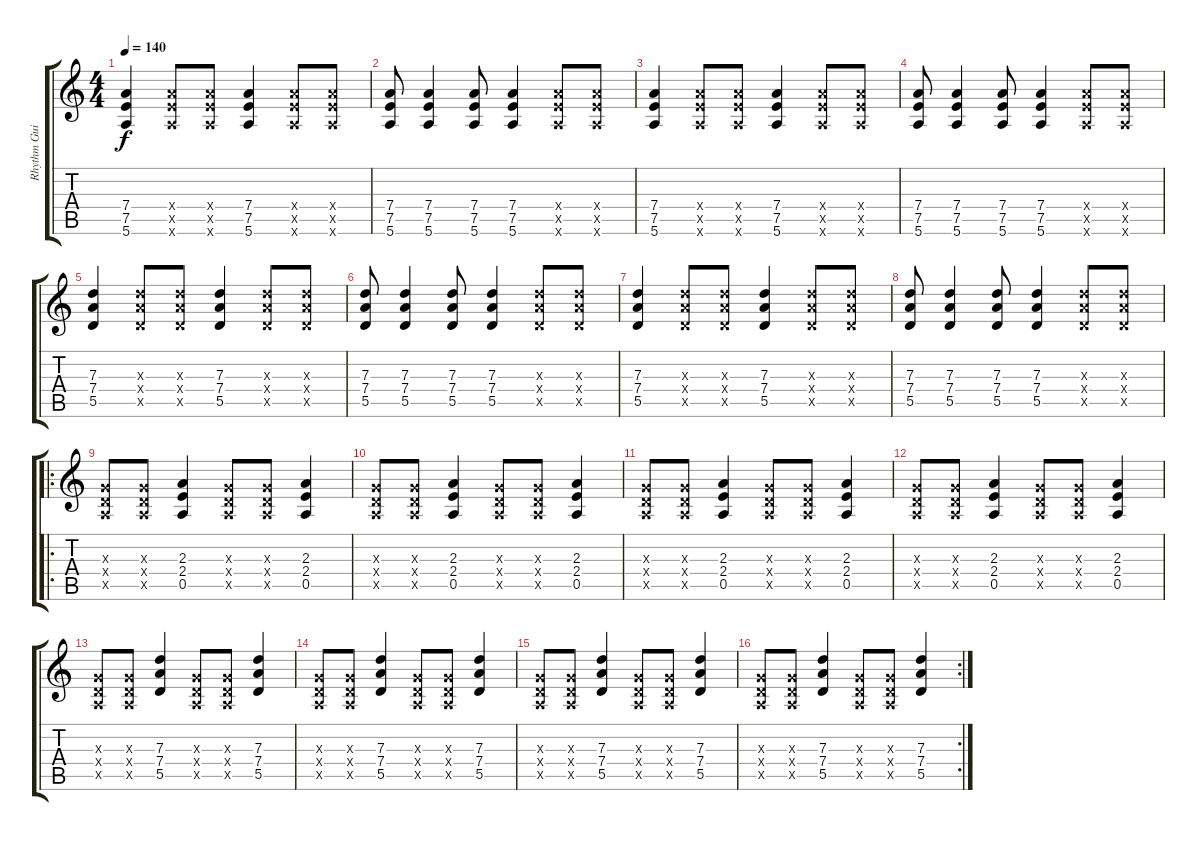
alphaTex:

\track ("Rhythm Guitar" "Rhythm Gui") {instrument electricguitarmuted}
\staff {score tabs}
\tuning (E4 B3 G3 D3 A2 E2) {hide}
\ts (4 4)
\tempo 140
\clef g2
\ks c
(7.4 7.5 5.6).4{dy f} (7.4{x} 7.5{x} 5.6{x}).8 (7.4{x} 7.5{x} 5.6{x}).8 (7.4 7.5 5.6).4 (7.4{x} 7.5{x} 5.6{x}).8 (7.4{x} 7.5{x} 5.6{x}).8 |
(7.4 7.5 5.6).8 (7.4 7.5 5.6).4 (7.4 7.5 5.6).8 (7.4 7.5 5.6).4 (7.4{x} 7.5{x} 5.6{x}).8 (7.4{x} 7.5{x} 5.6{x}).8 |
(7.4 7.5 5.6).4 (7.4{x} 7.5{x} 5.6{x}).8 (7.4{x} 7.5{x} 5.6{x}).8 (7.4 7.5 5.6).4 (7.4{x} 7.5{x} 5.6{x}).8 (7.4{x} 7.5{x} 5.6{x}).8 |
(7.4 7.5 5.6).8 (7.4 7.5 5.6).4 (7.4 7.5 5.6).8 (7.4 7.5 5.6).4 (7.4{x} 7.5{x} 5.6{x}).8 (7.4{x} 7.5{x} 5.6{x}).8 |
(7.3 7.4 5.5).4 (7.3{x} 7.4{x} 5.5{x}).8 (7.3{x} 7.4{x} 5.5{x}).8 (7.3 7.4 5.5).4 (7.3{x} 7.4{x} 5.5{x}).8 (7.3{x} 7.4{x} 5.5{x}).8 |
(7.3 7.4 5.5).8 (7.3 7.4 5.5).4 (7.3 7.4 5.5).8 (7.3 7.4 5.5).4 (7.3{x} 7.4{x} 5.5{x}).8 (7.3{x} 7.4{x} 5.5{x}).8 |
(7.3 7.4 5.5).4 (7.3{x} 7.4{x} 5.5{x}).8 (7.3{x} 7.4{x} 5.5{x}).8 (7.3 7.4 5.5).4 (7.3{x} 7.4{x} 5.5{x}).8 (7.3{x} 7.4{x} 5.5{x}).8 |
(7.3 7.4 5.5).8 (7.3 7.4 5.5).4 (7.3 7.4 5.5).8 (7.3 7.4 5.5).4 (7.3{x} 7.4{x} 5.5{x}).8 (7.3{x} 7.4{x} 5.5{x}).8 |
\ro
(0.3{x} 0.4{x} 0.5{x}).8 (0.3{x} 0.4{x} 0.5{x}).8 (2.3 2.4 0.5).4 (0.3{x} 0.4{x} 0.5{x}).8 (0.3{x} 0.4{x} 0.5{x}).8 (2.3 2.4 0.5).4 |
(0.3{x} 0.4{x} 0.5{x}).8 (0.3{x} 0.4{x} 0.5{x}).8 (2.3 2.4 0.5).4 (0.3{x} 0.4{x} 0.5{x}).8 (0.3{x} 0.4{x} 0.5{x}).8 (2.3 2.4 0.5).4 |
(0.3{x} 0.4{x} 0.5{x}).8 (0.3{x} 0.4{x} 0.5{x}).8 (2.3 2.4 0.5).4 (0.3{x} 0.4{x} 0.5{x}).8 (0.3{x} 0.4{x} 0.5{x}).8 (2.3 2.4 0.5).4 |
(0.3{x} 0.4{x} 0.5{x}).8 (0.3{x} 0.4{x} 0.5{x}).8 (2.3 2.4 0.5).4 (0.3{x} 0.4{x} 0.5{x}).8 (0.3{x} 0.4{x} 0.5{x}).8 (2.3 2.4 0.5).4 |
(0.3{x} 0.4{x} 0.5{x}).8 (0.3{x} 0.4{x} 0.5{x}).8 (7.3 7.4 5.5).4 (0.3{x} 0.4{x} 0.5{x}).8 (0.3{x} 0.4{x} 0.5{x}).8 (7.3 7.4 5.5).4 |
(0.3{x} 0.4{x} 0.5{x}).8 (0.3{x} 0.4{x} 0.5{x}).8 (7.3 7.4 5.5).4 (0.3{x} 0.4{x} 0.5{x}).8 (0.3{x} 0.4{x} 0.5{x}).8 (7.3 7.4 5.5).4 |
(0.3{x} 0.4{x} 0.5{x}).8 (0.3{x} 0.4{x} 0.5{x}).8 (7.3 7.4 5.5).4 (0.3{x} 0.4{x} 0.5{x}).8 (0.3{x} 0.4{x} 0.5{x}).8 (7.3 7.4 5.5).4 |
\rc 2
(0.3{x} 0.4{x} 0.5{x}).8 (0.3{x} 0.4{x} 0.5{x}).8 (7.3 7.4 5.5).4 (0.3{x} 0.4{x} 0.5{x}).8 (0.3{x} 0.4{x} 0.5{x}).8 (7.3 7.4 5.5).4
